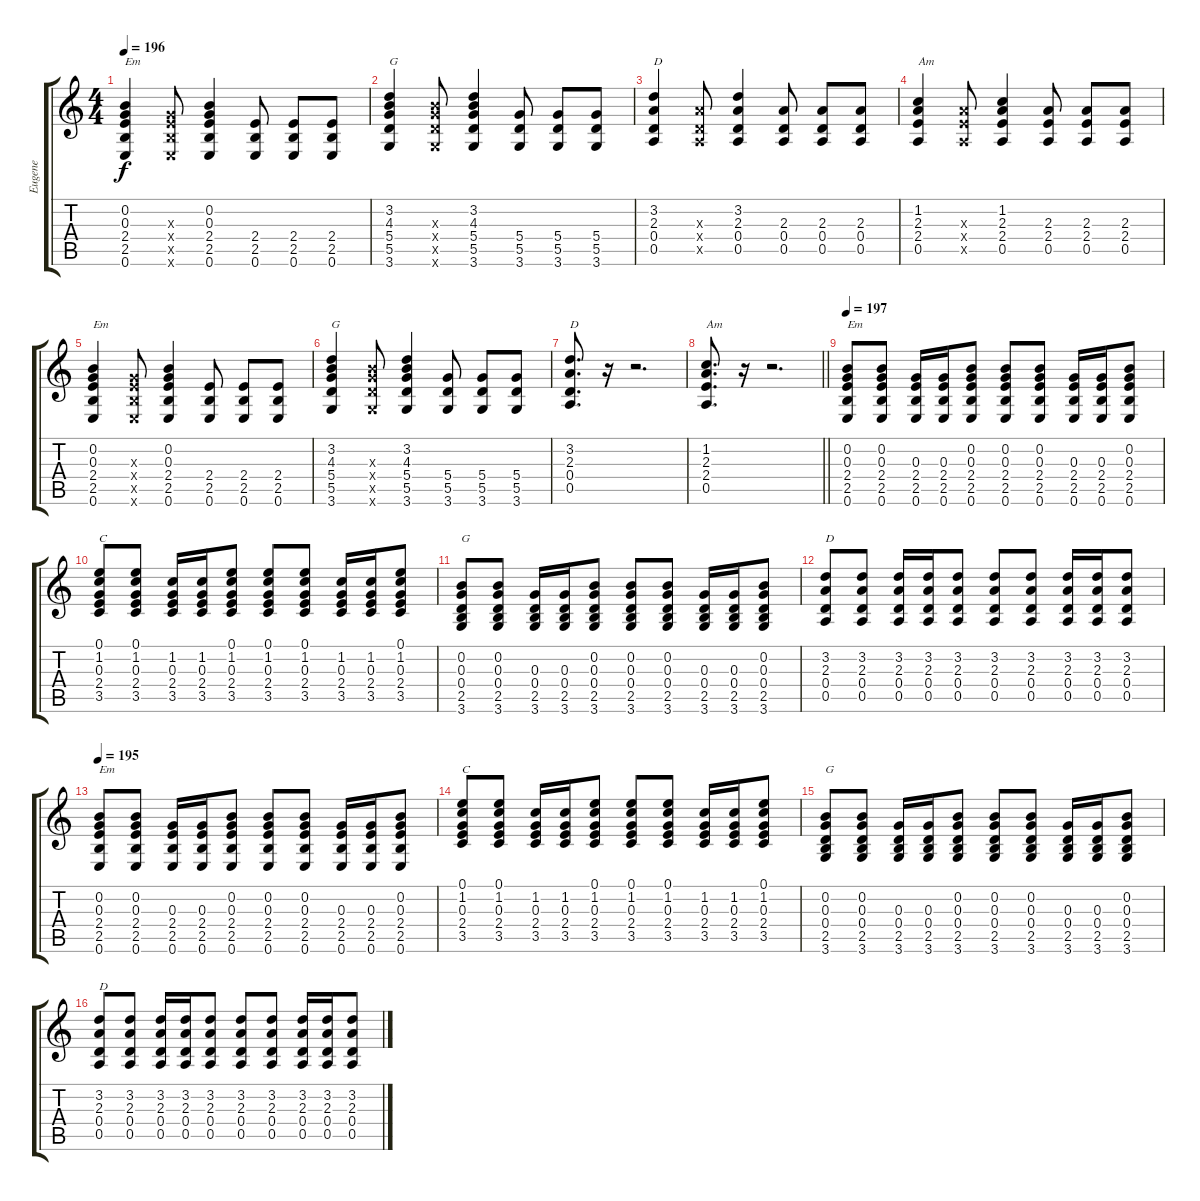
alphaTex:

\track ("Eugene" "Eugene") {instrument acousticguitarsteel}
\staff {score tabs}
\tuning (E4 B3 G3 D3 A2 E2) {hide}
\ts (4 4)
\tempo 196
\clef g2
\ks c
(0.2 0.3 2.4 2.5 0.6).4{txt "Em" dy f} (0.3{x} 2.4{x} 2.5{x} 0.6{x}).8 (0.2 0.3 2.4 2.5 0.6).4 (2.4 2.5 0.6).8 (2.4 2.5 0.6).8 (2.4 2.5 0.6).8 |
(3.2 4.3 5.4 5.5 3.6).4{txt "G"} (4.3{x} 5.4{x} 5.5{x} 3.6{x}).8 (3.2 4.3 5.4 5.5 3.6).4 (5.4 5.5 3.6).8 (5.4 5.5 3.6).8 (5.4 5.5 3.6).8 |
(3.2 2.3 0.4 0.5).4{txt "D"} (2.3{x} 0.4{x} 0.5{x}).8 (3.2 2.3 0.4 0.5).4 (2.3 0.4 0.5).8 (2.3 0.4 0.5).8 (2.3 0.4 0.5).8 |
(1.2 2.3 2.4 0.5).4{txt "Am"} (2.3{x} 2.4{x} 0.5{x}).8 (1.2 2.3 2.4 0.5).4 (2.3 2.4 0.5).8 (2.3 2.4 0.5).8 (2.3 2.4 0.5).8 |
(0.2 0.3 2.4 2.5 0.6).4{txt "Em"} (0.3{x} 2.4{x} 2.5{x} 0.6{x}).8 (0.2 0.3 2.4 2.5 0.6).4 (2.4 2.5 0.6).8 (2.4 2.5 0.6).8 (2.4 2.5 0.6).8 |
(3.2 4.3 5.4 5.5 3.6).4{txt "G"} (4.3{x} 5.4{x} 5.5{x} 3.6{x}).8 (3.2 4.3 5.4 5.5 3.6).4 (5.4 5.5 3.6).8 (5.4 5.5 3.6).8 (5.4 5.5 3.6).8 |
(3.2 2.3 0.4 0.5).8{d txt "D"} r.16 r.2{d} |
\barLineRight lightlight
(1.2 2.3 2.4 0.5).8{d txt "Am"} r.16 r.2{d} |
\section ("" "")
\tempo 197
(0.2 0.3 2.4 2.5 0.6).8{txt "Em"} (0.2 0.3 2.4 2.5 0.6).8 (0.3 2.4 2.5 0.6).16 (0.3 2.4 2.5 0.6).16 (0.2 0.3 2.4 2.5 0.6).8 (0.2 0.3 2.4 2.5 0.6).8 (0.2 0.3 2.4 2.5 0.6).8 (0.3 2.4 2.5 0.6).16 (0.3 2.4 2.5 0.6).16 (0.2 0.3 2.4 2.5 0.6).8 |
(0.1 1.2 0.3 2.4 3.5).8{txt "C"} (0.1 1.2 0.3 2.4 3.5).8 (1.2 0.3 2.4 3.5).16 (1.2 0.3 2.4 3.5).16 (0.1 1.2 0.3 2.4 3.5).8 (0.1 1.2 0.3 2.4 3.5).8 (0.1 1.2 0.3 2.4 3.5).8 (1.2 0.3 2.4 3.5).16 (1.2 0.3 2.4 3.5).16 (0.1 1.2 0.3 2.4 3.5).8 |
(0.2 0.3 0.4 2.5 3.6).8{txt "G"} (0.2 0.3 0.4 2.5 3.6).8 (0.3 0.4 2.5 3.6).16 (0.3 0.4 2.5 3.6).16 (0.2 0.3 0.4 2.5 3.6).8 (0.2 0.3 0.4 2.5 3.6).8 (0.2 0.3 0.4 2.5 3.6).8 (0.3 0.4 2.5 3.6).16 (0.3 0.4 2.5 3.6).16 (0.2 0.3 0.4 2.5 3.6).8 |
(3.2 2.3 0.4 0.5).8{txt "D"} (3.2 2.3 0.4 0.5).8 (3.2 2.3 0.4 0.5).16 (3.2 2.3 0.4 0.5).16 (3.2 2.3 0.4 0.5).8 (3.2 2.3 0.4 0.5).8 (3.2 2.3 0.4 0.5).8 (3.2 2.3 0.4 0.5).16 (3.2 2.3 0.4 0.5).16 (3.2 2.3 0.4 0.5).8 |
\tempo 195
(0.2 0.3 2.4 2.5 0.6).8{txt "Em"} (0.2 0.3 2.4 2.5 0.6).8 (0.3 2.4 2.5 0.6).16 (0.3 2.4 2.5 0.6).16 (0.2 0.3 2.4 2.5 0.6).8 (0.2 0.3 2.4 2.5 0.6).8 (0.2 0.3 2.4 2.5 0.6).8 (0.3 2.4 2.5 0.6).16 (0.3 2.4 2.5 0.6).16 (0.2 0.3 2.4 2.5 0.6).8 |
(0.1 1.2 0.3 2.4 3.5).8{txt "C"} (0.1 1.2 0.3 2.4 3.5).8 (1.2 0.3 2.4 3.5).16 (1.2 0.3 2.4 3.5).16 (0.1 1.2 0.3 2.4 3.5).8 (0.1 1.2 0.3 2.4 3.5).8 (0.1 1.2 0.3 2.4 3.5).8 (1.2 0.3 2.4 3.5).16 (1.2 0.3 2.4 3.5).16 (0.1 1.2 0.3 2.4 3.5).8 |
(0.2 0.3 0.4 2.5 3.6).8{txt "G"} (0.2 0.3 0.4 2.5 3.6).8 (0.3 0.4 2.5 3.6).16 (0.3 0.4 2.5 3.6).16 (0.2 0.3 0.4 2.5 3.6).8 (0.2 0.3 0.4 2.5 3.6).8 (0.2 0.3 0.4 2.5 3.6).8 (0.3 0.4 2.5 3.6).16 (0.3 0.4 2.5 3.6).16 (0.2 0.3 0.4 2.5 3.6).8 |
(3.2 2.3 0.4 0.5).8{txt "D"} (3.2 2.3 0.4 0.5).8 (3.2 2.3 0.4 0.5).16 (3.2 2.3 0.4 0.5).16 (3.2 2.3 0.4 0.5).8 (3.2 2.3 0.4 0.5).8 (3.2 2.3 0.4 0.5).8 (3.2 2.3 0.4 0.5).16 (3.2 2.3 0.4 0.5).16 (3.2 2.3 0.4 0.5).8
